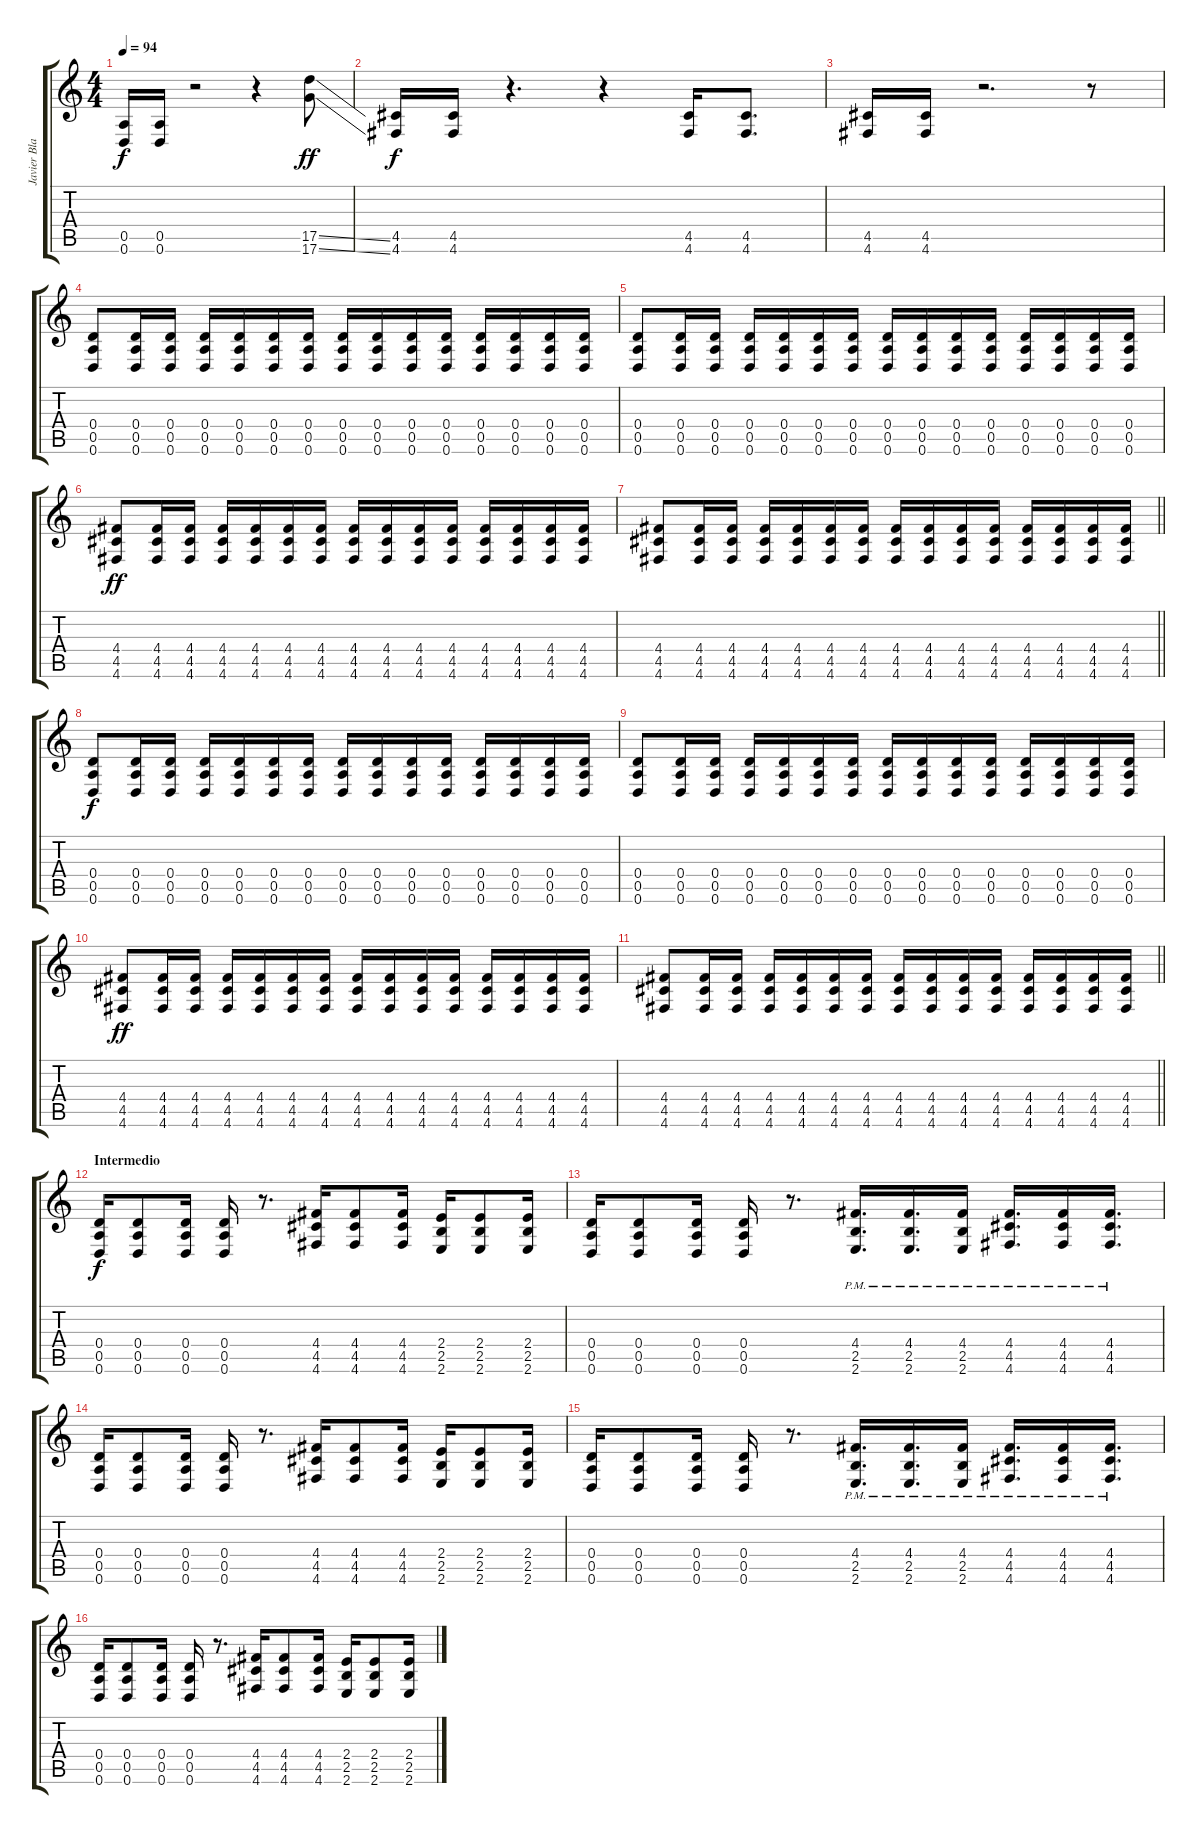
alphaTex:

\track ("Javier Blake" "Javier Bla") {instrument distortionguitar}
\staff {score tabs}
\tuning (E4 B3 G3 D3 A2 D2) {hide}
\ts (4 4)
\tempo 94
\clef g2
\ks c
(0.5 0.6).16{dy f} (0.5 0.6).16 r.2 r.4 (17.5{ss} 17.6{ss}).8{dy ff} |
(4.5 4.6).16{dy f} (4.5 4.6).16 r.4{d} r.4 (4.5 4.6).16 (4.5 4.6).8{d} |
(4.5 4.6).16 (4.5 4.6).16 r.2{d} r.8 |
(0.4 0.5 0.6).8 (0.4 0.5 0.6).16 (0.4 0.5 0.6).16 (0.4 0.5 0.6).16 (0.4 0.5 0.6).16 (0.4 0.5 0.6).16 (0.4 0.5 0.6).16 (0.4 0.5 0.6).16 (0.4 0.5 0.6).16 (0.4 0.5 0.6).16 (0.4 0.5 0.6).16 (0.4 0.5 0.6).16 (0.4 0.5 0.6).16 (0.4 0.5 0.6).16 (0.4 0.5 0.6).16 |
(0.4 0.5 0.6).8 (0.4 0.5 0.6).16 (0.4 0.5 0.6).16 (0.4 0.5 0.6).16 (0.4 0.5 0.6).16 (0.4 0.5 0.6).16 (0.4 0.5 0.6).16 (0.4 0.5 0.6).16 (0.4 0.5 0.6).16 (0.4 0.5 0.6).16 (0.4 0.5 0.6).16 (0.4 0.5 0.6).16 (0.4 0.5 0.6).16 (0.4 0.5 0.6).16 (0.4 0.5 0.6).16 |
(4.4 4.5 4.6).8{dy ff} (4.4 4.5 4.6).16 (4.4 4.5 4.6).16 (4.4 4.5 4.6).16 (4.4 4.5 4.6).16 (4.4 4.5 4.6).16 (4.4 4.5 4.6).16 (4.4 4.5 4.6).16 (4.4 4.5 4.6).16 (4.4 4.5 4.6).16 (4.4 4.5 4.6).16 (4.4 4.5 4.6).16 (4.4 4.5 4.6).16 (4.4 4.5 4.6).16 (4.4 4.5 4.6).16 |
\barLineRight lightlight
(4.4 4.5 4.6).8 (4.4 4.5 4.6).16 (4.4 4.5 4.6).16 (4.4 4.5 4.6).16 (4.4 4.5 4.6).16 (4.4 4.5 4.6).16 (4.4 4.5 4.6).16 (4.4 4.5 4.6).16 (4.4 4.5 4.6).16 (4.4 4.5 4.6).16 (4.4 4.5 4.6).16 (4.4 4.5 4.6).16 (4.4 4.5 4.6).16 (4.4 4.5 4.6).16 (4.4 4.5 4.6).16 |
(0.4 0.5 0.6).8{dy f} (0.4 0.5 0.6).16 (0.4 0.5 0.6).16 (0.4 0.5 0.6).16 (0.4 0.5 0.6).16 (0.4 0.5 0.6).16 (0.4 0.5 0.6).16 (0.4 0.5 0.6).16 (0.4 0.5 0.6).16 (0.4 0.5 0.6).16 (0.4 0.5 0.6).16 (0.4 0.5 0.6).16 (0.4 0.5 0.6).16 (0.4 0.5 0.6).16 (0.4 0.5 0.6).16 |
(0.4 0.5 0.6).8 (0.4 0.5 0.6).16 (0.4 0.5 0.6).16 (0.4 0.5 0.6).16 (0.4 0.5 0.6).16 (0.4 0.5 0.6).16 (0.4 0.5 0.6).16 (0.4 0.5 0.6).16 (0.4 0.5 0.6).16 (0.4 0.5 0.6).16 (0.4 0.5 0.6).16 (0.4 0.5 0.6).16 (0.4 0.5 0.6).16 (0.4 0.5 0.6).16 (0.4 0.5 0.6).16 |
(4.4 4.5 4.6).8{dy ff} (4.4 4.5 4.6).16 (4.4 4.5 4.6).16 (4.4 4.5 4.6).16 (4.4 4.5 4.6).16 (4.4 4.5 4.6).16 (4.4 4.5 4.6).16 (4.4 4.5 4.6).16 (4.4 4.5 4.6).16 (4.4 4.5 4.6).16 (4.4 4.5 4.6).16 (4.4 4.5 4.6).16 (4.4 4.5 4.6).16 (4.4 4.5 4.6).16 (4.4 4.5 4.6).16 |
\barLineRight lightlight
(4.4 4.5 4.6).8 (4.4 4.5 4.6).16 (4.4 4.5 4.6).16 (4.4 4.5 4.6).16 (4.4 4.5 4.6).16 (4.4 4.5 4.6).16 (4.4 4.5 4.6).16 (4.4 4.5 4.6).16 (4.4 4.5 4.6).16 (4.4 4.5 4.6).16 (4.4 4.5 4.6).16 (4.4 4.5 4.6).16 (4.4 4.5 4.6).16 (4.4 4.5 4.6).16 (4.4 4.5 4.6).16 |
\section ("" "Intermedio")
(0.4 0.5 0.6).16{dy f} (0.4 0.5 0.6).8 (0.4 0.5 0.6).16 (0.4 0.5 0.6).16 r.8{d} (4.4 4.5 4.6).16 (4.4 4.5 4.6).8 (4.4 4.5 4.6).16 (2.4 2.5 2.6).16 (2.4 2.5 2.6).8 (2.4 2.5 2.6).16 |
(0.4 0.5 0.6).16 (0.4 0.5 0.6).8 (0.4 0.5 0.6).16 (0.4 0.5 0.6).16 r.8{d} (4.4{pm} 2.5{pm} 2.6).16{d} (4.4{pm} 2.5 2.6).16{d} (4.4{pm} 2.5 2.6).16 (4.4{pm} 4.5{pm} 4.6).16{d} (4.4{pm} 4.5{pm} 4.6).16 (4.4{pm} 4.5 4.6).16{d} |
(0.4 0.5 0.6).16 (0.4 0.5 0.6).8 (0.4 0.5 0.6).16 (0.4 0.5 0.6).16 r.8{d} (4.4 4.5 4.6).16 (4.4 4.5 4.6).8 (4.4 4.5 4.6).16 (2.4 2.5 2.6).16 (2.4 2.5 2.6).8 (2.4 2.5 2.6).16 |
(0.4 0.5 0.6).16 (0.4 0.5 0.6).8 (0.4 0.5 0.6).16 (0.4 0.5 0.6).16 r.8{d} (4.4{pm} 2.5{pm} 2.6).16{d} (4.4{pm} 2.5 2.6).16{d} (4.4{pm} 2.5 2.6).16 (4.4{pm} 4.5{pm} 4.6).16{d} (4.4{pm} 4.5{pm} 4.6).16 (4.4{pm} 4.5 4.6).16{d} |
(0.4 0.5 0.6).16 (0.4 0.5 0.6).8 (0.4 0.5 0.6).16 (0.4 0.5 0.6).16 r.8{d} (4.4 4.5 4.6).16 (4.4 4.5 4.6).8 (4.4 4.5 4.6).16 (2.4 2.5 2.6).16 (2.4 2.5 2.6).8 (2.4 2.5 2.6).16
